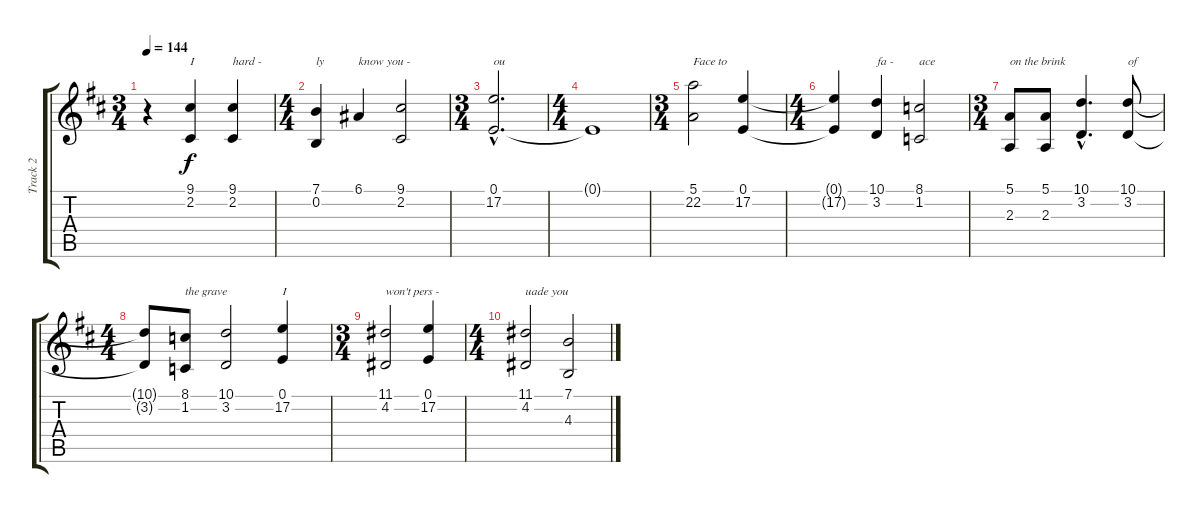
\track ("Track 2" "Track 2") {instrument choiraahs}
\staff {score tabs}
\tuning (E4 B3 G3 D3 A2 E2) {hide}
\ts (3 4)
\tempo 144
\clef g2
\ks d
r.4{dy f} (9.1 2.2).4{txt "I"} (9.1 2.2).4{txt "hard -"} |
\ts (4 4)
(7.1 0.2).4{txt "ly"} 6.1.4{txt "know you - "} (9.1 2.2).2 |
\ts (3 4)
(0.1{hac} 17.2{hac}).2{d txt "ou"} |
\ts (4 4)
0.1{t}.1 |
\ts (3 4)
(5.1 22.2).2{txt "Face to"} (0.1 17.2).4 |
\ts (4 4)
(0.1{t} 17.2{t}).4 (10.1 3.2).4{txt "fa -"} (8.1 1.2).2{txt "ace"} |
\ts (3 4)
(5.1 2.3).8{txt "on the brink"} (5.1 2.3).8 (10.1{hac} 3.2{hac}).4{d} (10.1 3.2).8{txt "of"} |
\ts (4 4)
(10.1{t} 3.2{t}).8 (8.1 1.2).8{txt "the grave"} (10.1 3.2).2 (0.1 17.2).4{txt "I"} |
\ts (3 4)
(11.1 4.2).2{txt "won't pers -"} (0.1 17.2).4 |
\ts (4 4)
(11.1 4.2).2{txt "uade you"} (7.1 4.3).2
